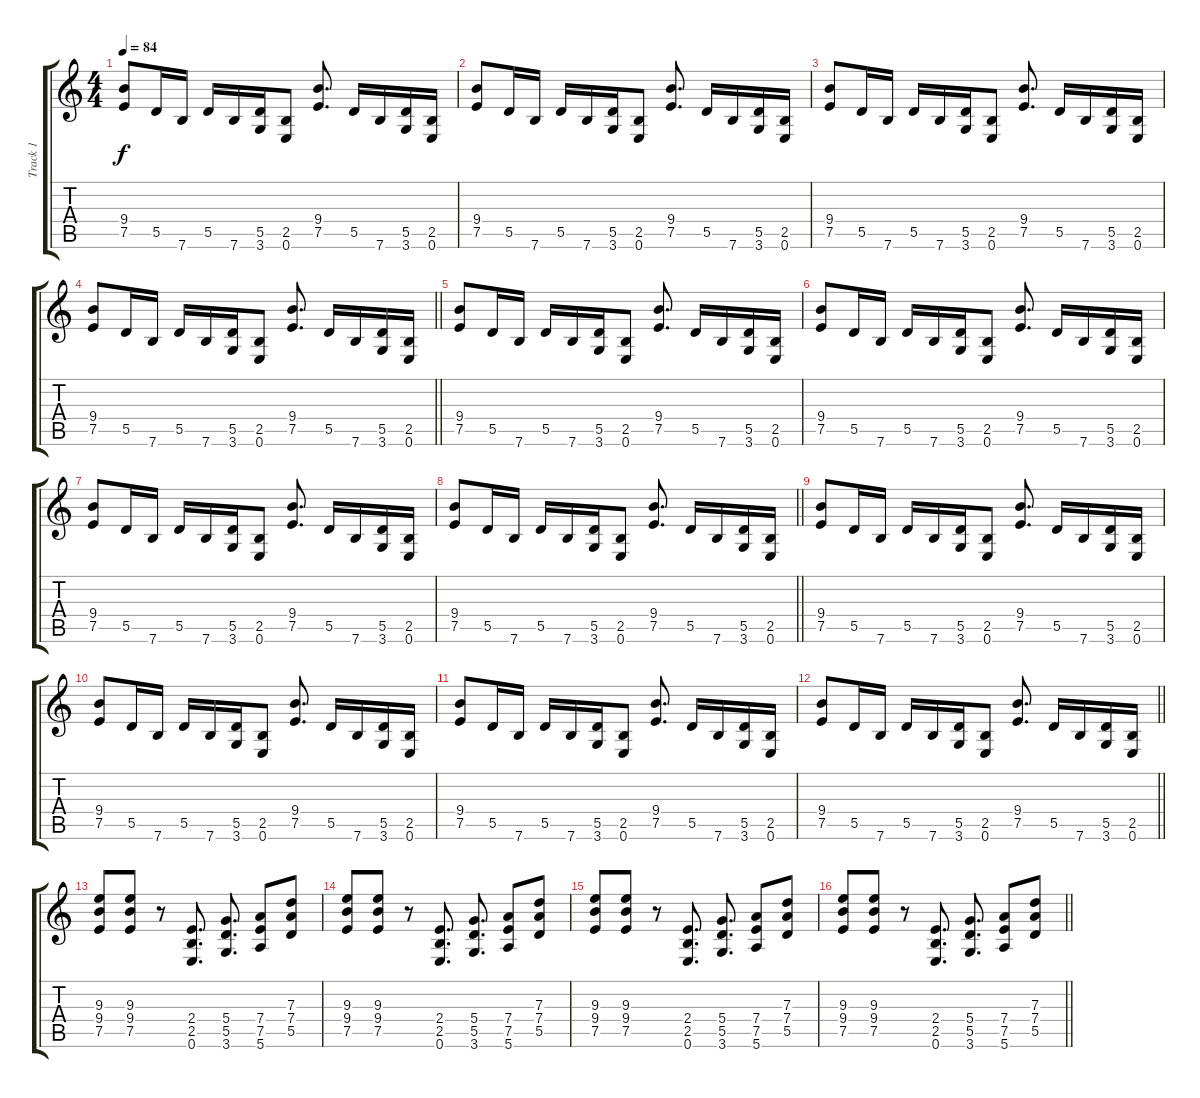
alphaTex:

\track ("Track 1" "Track 1") {instrument distortionguitar}
\staff {score tabs}
\tuning (E4 B3 G3 D3 A2 E2) {hide}
\ts (4 4)
\tempo 84
\clef g2
\ks c
(9.4 7.5).8{dy f volume 16} 5.5.16 7.6.16 5.5.16 7.6.16 (5.5 3.6).16 (2.5 0.6).8 (9.4 7.5).8{d} 5.5.16 7.6.16 (5.5 3.6).16 (2.5 0.6).16 |
(9.4 7.5).8 5.5.16 7.6.16 5.5.16 7.6.16 (5.5 3.6).16 (2.5 0.6).8 (9.4 7.5).8{d} 5.5.16 7.6.16 (5.5 3.6).16 (2.5 0.6).16 |
(9.4 7.5).8 5.5.16 7.6.16 5.5.16 7.6.16 (5.5 3.6).16 (2.5 0.6).8 (9.4 7.5).8{d} 5.5.16 7.6.16 (5.5 3.6).16 (2.5 0.6).16 |
\barLineRight lightlight
(9.4 7.5).8 5.5.16 7.6.16 5.5.16 7.6.16 (5.5 3.6).16 (2.5 0.6).8 (9.4 7.5).8{d} 5.5.16 7.6.16 (5.5 3.6).16 (2.5 0.6).16 |
(9.4 7.5).8 5.5.16 7.6.16 5.5.16 7.6.16 (5.5 3.6).16 (2.5 0.6).8 (9.4 7.5).8{d} 5.5.16 7.6.16 (5.5 3.6).16 (2.5 0.6).16 |
(9.4 7.5).8 5.5.16 7.6.16 5.5.16 7.6.16 (5.5 3.6).16 (2.5 0.6).8 (9.4 7.5).8{d} 5.5.16 7.6.16 (5.5 3.6).16 (2.5 0.6).16 |
(9.4 7.5).8 5.5.16 7.6.16 5.5.16 7.6.16 (5.5 3.6).16 (2.5 0.6).8 (9.4 7.5).8{d} 5.5.16 7.6.16 (5.5 3.6).16 (2.5 0.6).16 |
\barLineRight lightlight
(9.4 7.5).8 5.5.16 7.6.16 5.5.16 7.6.16 (5.5 3.6).16 (2.5 0.6).8 (9.4 7.5).8{d} 5.5.16 7.6.16 (5.5 3.6).16 (2.5 0.6).16 |
(9.4 7.5).8 5.5.16 7.6.16 5.5.16 7.6.16 (5.5 3.6).16 (2.5 0.6).8 (9.4 7.5).8{d} 5.5.16 7.6.16 (5.5 3.6).16 (2.5 0.6).16 |
(9.4 7.5).8 5.5.16 7.6.16 5.5.16 7.6.16 (5.5 3.6).16 (2.5 0.6).8 (9.4 7.5).8{d} 5.5.16 7.6.16 (5.5 3.6).16 (2.5 0.6).16 |
(9.4 7.5).8 5.5.16 7.6.16 5.5.16 7.6.16 (5.5 3.6).16 (2.5 0.6).8 (9.4 7.5).8{d} 5.5.16 7.6.16 (5.5 3.6).16 (2.5 0.6).16 |
\barLineRight lightlight
(9.4 7.5).8 5.5.16 7.6.16 5.5.16 7.6.16 (5.5 3.6).16 (2.5 0.6).8 (9.4 7.5).8{d} 5.5.16 7.6.16 (5.5 3.6).16 (2.5 0.6).16 |
(9.3 9.4 7.5).8 (9.3 9.4 7.5).8 r.8 (2.4 2.5 0.6).8{d} (5.4 5.5 3.6).8{d} (7.4 7.5 5.6).8 (7.3 7.4 5.5).8 |
(9.3 9.4 7.5).8 (9.3 9.4 7.5).8 r.8 (2.4 2.5 0.6).8{d} (5.4 5.5 3.6).8{d} (7.4 7.5 5.6).8 (7.3 7.4 5.5).8 |
(9.3 9.4 7.5).8 (9.3 9.4 7.5).8 r.8 (2.4 2.5 0.6).8{d} (5.4 5.5 3.6).8{d} (7.4 7.5 5.6).8 (7.3 7.4 5.5).8 |
\barLineRight lightlight
(9.3 9.4 7.5).8 (9.3 9.4 7.5).8 r.8 (2.4 2.5 0.6).8{d} (5.4 5.5 3.6).8{d} (7.4 7.5 5.6).8 (7.3 7.4 5.5).8
